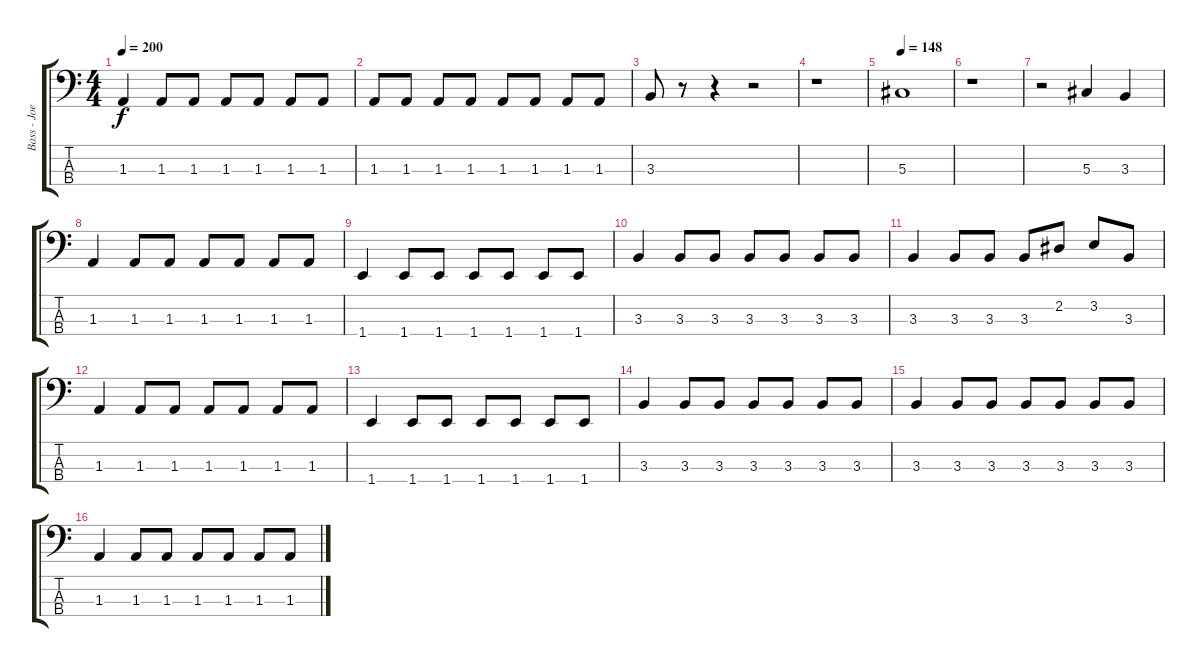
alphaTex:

\track ("Bass - Joe Principe" "Bass - Joe") {instrument electricbassfinger}
\staff {score tabs}
\tuning (Gb2 Db2 Ab1 Eb1) {hide}
\ts (4 4)
\tempo 200
\clef f4
\ks c
1.3{t}.4{dy f} 1.3.8 1.3.8 1.3.8 1.3.8 1.3.8 1.3.8 |
1.3.8 1.3.8 1.3.8 1.3.8 1.3.8 1.3.8 1.3.8 1.3.8 |
3.3.8 r.8 r.4 r.2 |
r.1 |
\tempo 148
5.3.1 |
r.1 |
r.2 5.3.4 3.3.4 |
1.3.4 1.3.8 1.3.8 1.3.8 1.3.8 1.3.8 1.3.8 |
1.4.4 1.4.8 1.4.8 1.4.8 1.4.8 1.4.8 1.4.8 |
3.3.4 3.3.8 3.3.8 3.3.8 3.3.8 3.3.8 3.3.8 |
3.3.4 3.3.8 3.3.8 3.3.8 2.2.8 3.2.8 3.3.8 |
1.3.4 1.3.8 1.3.8 1.3.8 1.3.8 1.3.8 1.3.8 |
1.4.4 1.4.8 1.4.8 1.4.8 1.4.8 1.4.8 1.4.8 |
3.3.4 3.3.8 3.3.8 3.3.8 3.3.8 3.3.8 3.3.8 |
3.3.4 3.3.8 3.3.8 3.3.8 3.3.8 3.3.8 3.3.8 |
1.3.4 1.3.8 1.3.8 1.3.8 1.3.8 1.3.8 1.3.8
